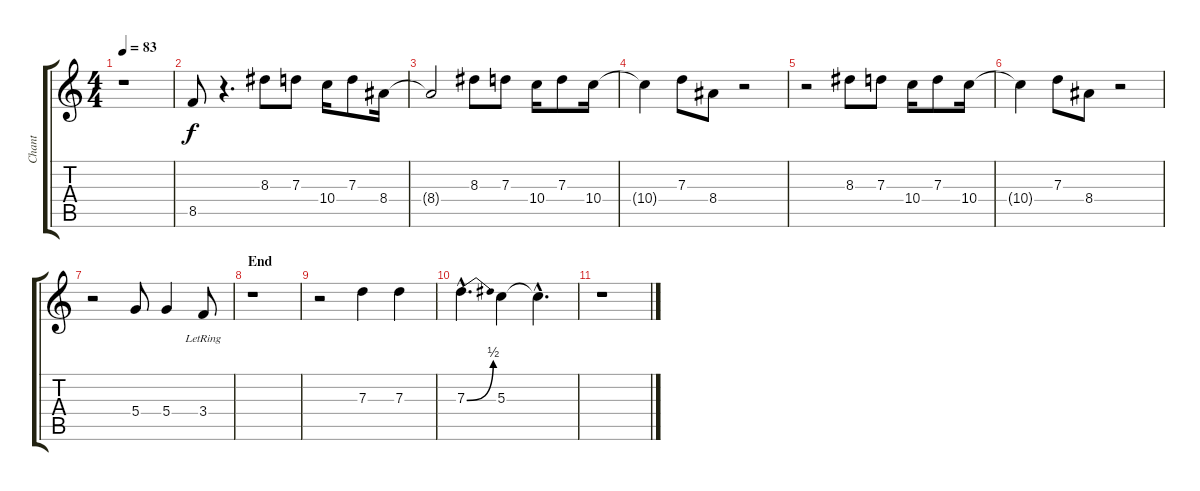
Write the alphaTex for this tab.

\track ("Chant" "Chant") {instrument acousticguitarsteel}
\staff {score tabs}
\tuning (E4 B3 G3 D3 A2 E2) {hide}
\ts (4 4)
\tempo 83
\clef g2
\ks c
r.1{dy f} |
8.5.8 r.4{d} 8.3.8 7.3.8 10.4.16 7.3.8 8.4.16 |
8.4{t}.2 8.3.8 7.3.8 10.4.16 7.3.8 10.4.16 |
10.4{t}.4 7.3.8 8.4.8 r.2 |
r.2 8.3.8 7.3.8 10.4.16 7.3.8 10.4.16 |
10.4{t}.4 7.3.8 8.4.8 r.2 |
r.2 5.4.8 5.4.4 3.4{lr}.8 |
\section ("" "End")
r.1 |
r.2 7.3.4 7.3.4 |
7.3{be (bend 0 0 60 2) hac}.4{d} 5.3.4 5.3{hac t}.4{d} |
r.1
